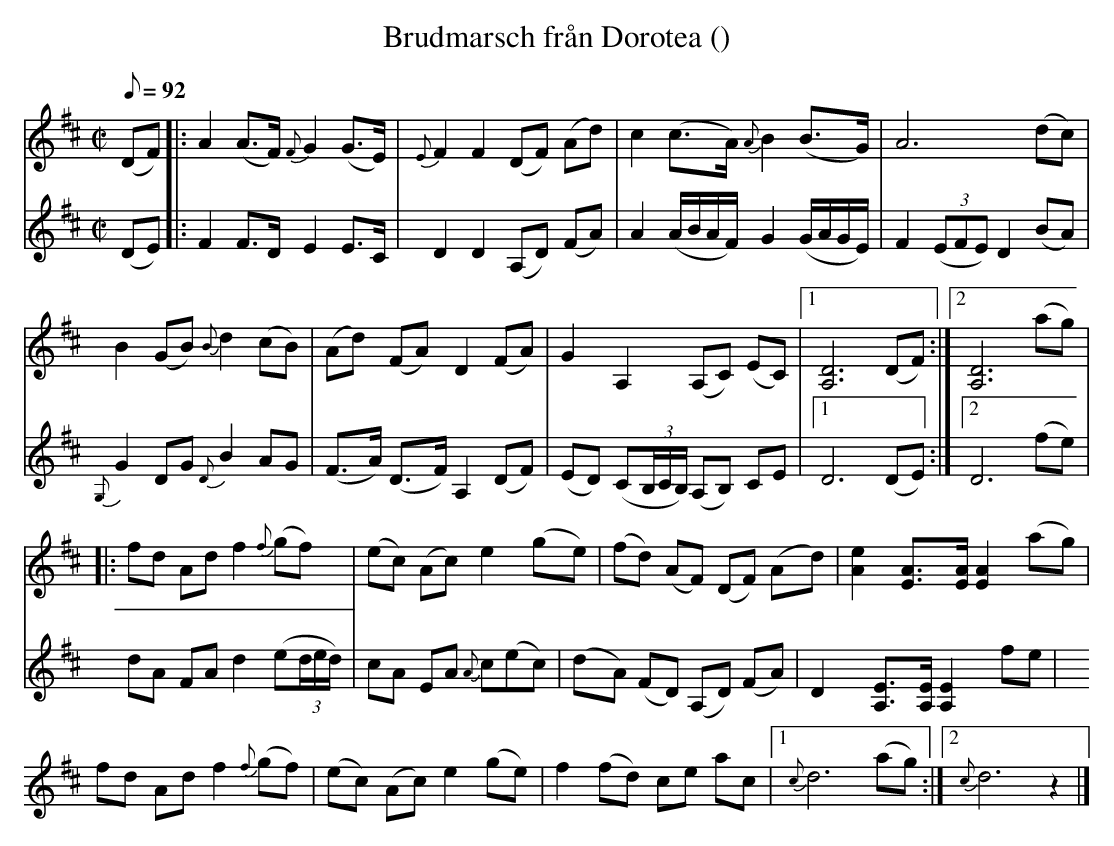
X:1
T: Brudmarsch från Dorotea ()
M: C|
L: 1/8
K: D
Q: 92
V:1
(DF) |: A2(A>F) {F}G2(G>E) | {E}F2F2 (DF) (Ad) | c2(c>A) {A}B2(B>G) | A6(dc) |
B2(GB) {B}d2(cB) | (Ad) (FA) D2(FA) | G2A,2 (A,C) (EC) |1 [A,D]6(DF) :|2 [A,D]6(ag) |
|: fd Ad f2{f}(gf) | (ec) (Ac) e2(ge) | (fd) (AF) (DF) (Ad) | [Ae]2[EA]>[EA] [EA]2(ag) |
fd Ad f2{f}(gf) | (ec) (Ac) e2(ge) | f2 (fd) ce ac |1 {c}d6(ag) :|2 {c}d6z2 |]
V:2
(DE) |: F2F>D E2E>C | D2D2 (A,D) (FA) | A2(A/B/A/F/) G2(G/A/G/E/) | F2 (3(EFE) D2(BA) |
{G,}G2DG {D}B2AG | (F>A) (D>F) A,2(DF) | (ED) (C(3B,/C/B,/) (A,B,) CE |1 D6(DE) :|2 D6(fe) |
dA FA d2 (e(3d/e/d/) | cA EA {A}c(ec) | (dA) (FD) (A,D) (FA) | D2[A,E]>[A,E] [A,E]2fe |
